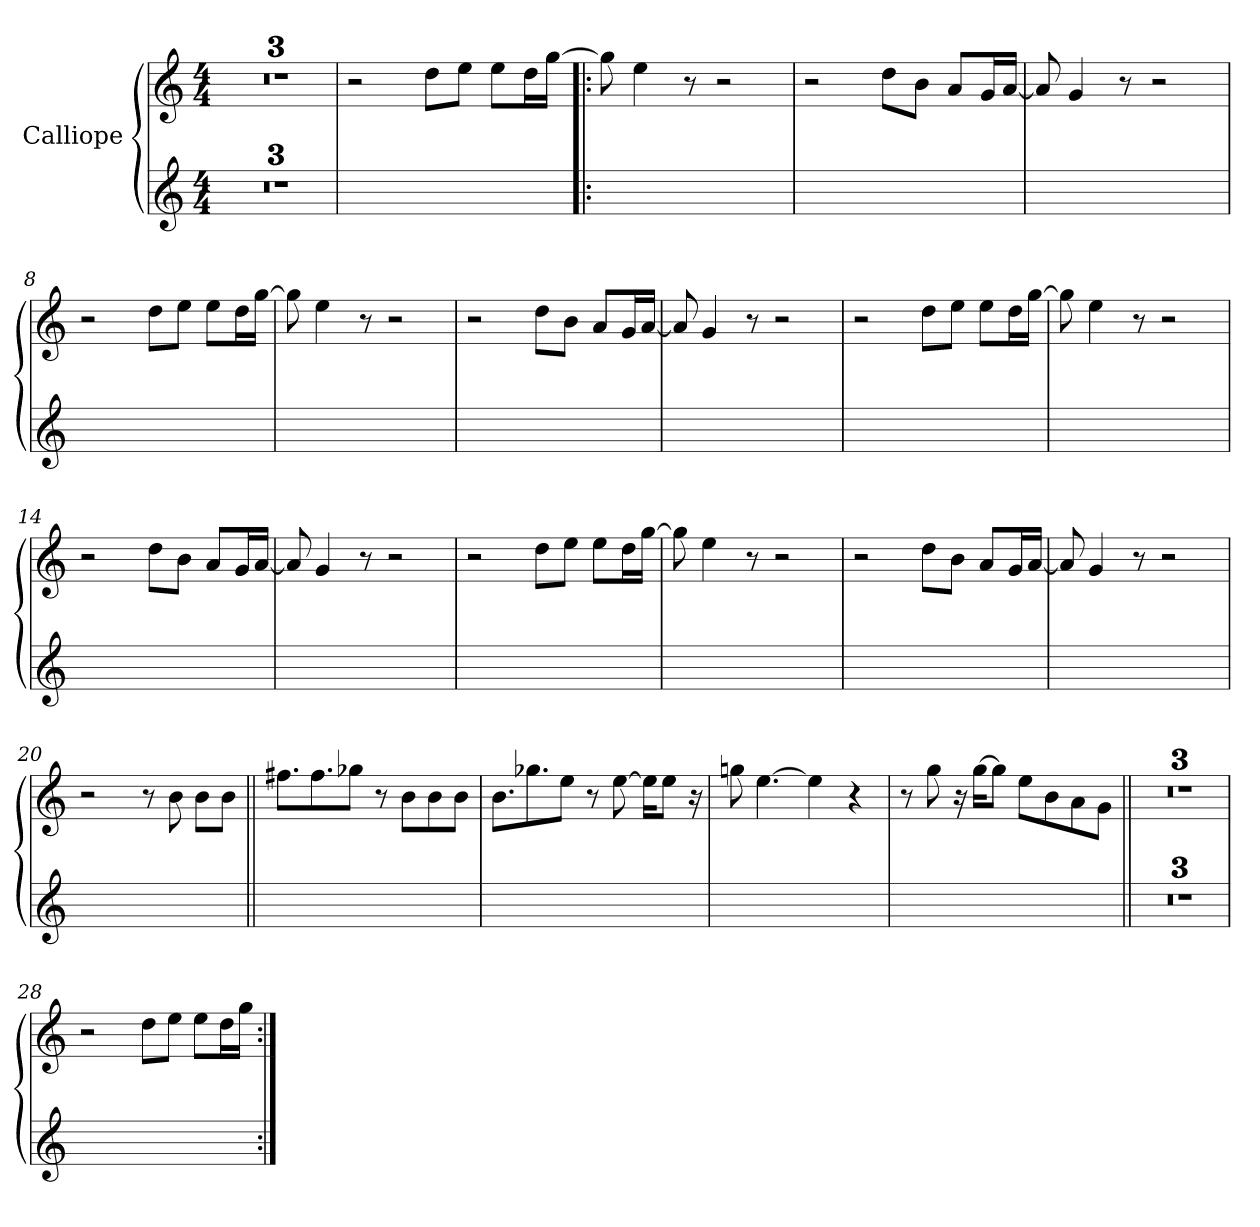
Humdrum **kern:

**kern	**kern
*part1	*part1
*staff2	*staff1
*I"Calliope	*
*clefG2	*clefG2
*k[]	*k[]
*M4/4	*M4/4
*MM95	*MM95
=1	=1
1r	1r
=2	=2
1r	1r
=3	=3
1r	1r
=4	=4
1ryy	2r
.	8dd\L
.	8ee\J
.	8ee\L
.	16dd\L
.	[16gg\JJ
!!LO:LB:g=z
=5!|:	=5!|:
1ryy	8gg\]
.	4ee\
.	8r
.	2r
=6	=6
1ryy	2r
.	8dd\L
.	8b\J
.	8a/L
.	16g/L
.	[16a/JJ
=7	=7
1ryy	8a/]
.	4g/
.	8r
.	2r
=8	=8
1ryy	2r
.	8dd\L
.	8ee\J
.	8ee\L
.	16dd\L
.	[16gg\JJ
!!LO:LB:g=z
=9	=9
1ryy	8gg\]
.	4ee\
.	8r
.	2r
=10	=10
1ryy	2r
.	8dd\L
.	8b\J
.	8a/L
.	16g/L
.	[16a/JJ
=11	=11
1ryy	8a/]
.	4g/
.	8r
.	2r
=12	=12
1ryy	2r
.	8dd\L
.	8ee\J
.	8ee\L
.	16dd\L
.	[16gg\JJ
!!LO:LB:g=z
=13	=13
1ryy	8gg\]
.	4ee\
.	8r
.	2r
=14	=14
1ryy	2r
.	8dd\L
.	8b\J
.	8a/L
.	16g/L
.	[16a/JJ
=15	=15
1ryy	8a/]
.	4g/
.	8r
.	2r
=16	=16
1ryy	2r
.	8dd\L
.	8ee\J
.	8ee\L
.	16dd\L
.	[16gg\JJ
!!LO:LB:g=z
=17	=17
1ryy	8gg\]
.	4ee\
.	8r
.	2r
=18	=18
1ryy	2r
.	8dd\L
.	8b\J
.	8a/L
.	16g/L
.	[16a/JJ
=19	=19
1ryy	8a/]
.	4g/
.	8r
.	2r
=20	=20
1ryy	2r
.	8r
.	8b\
.	8b\L
.	8b\J
!!LO:LB:g=z
=21||	=21||
1ryy	8.ff#X\L
.	8.ff#\
.	8gg-X\J
.	8r
.	8b\L
.	8b\
.	8b\J
=22	=22
1ryy	8.b\L
.	8.gg-X\
.	8ee\J
.	8r
.	[8ee\
.	16ee\KL]
.	8ee\J
.	16r
=23	=23
1ryy	8ggni\
.	[4.ee\
.	4ee\]
.	4r
=24	=24
1ryy	8r
.	8gg\
.	16r
.	[16gg\KL
.	8gg\J]
.	8ee\L
.	8b\
.	8a\
.	8g\J
!!LO:PB:g=z
=25||	=25||
1r	1r
=26	=26
1r	1r
=27	=27
1r	1r
=28	=28
1ryy	2r
.	8dd\L
.	8ee\J
.	8ee\L
.	16dd\L
.	16gg\JJ
=:|!	=:|!
*-	*-
